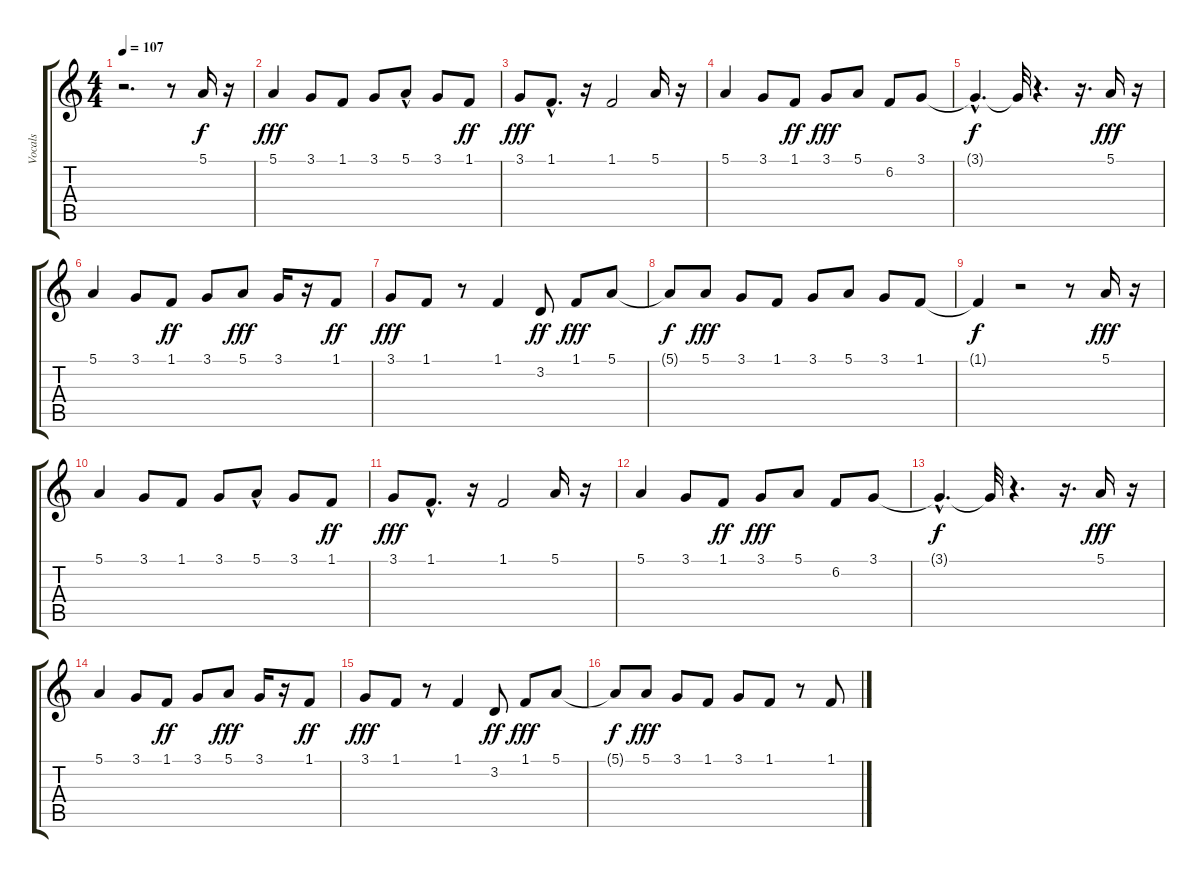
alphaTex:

\track ("Vocals" "Vocals") {instrument trumpet}
\staff {score tabs}
\tuning (E4 B3 G3 D3 A2 E2) {hide}
\ts (4 4)
\tempo 107
\clef g2
\ks c
r.2{d dy f instrument trumpet} r.8 5.1.16 r.16 |
5.1.4{dy fff} 3.1.8 1.1.8 3.1.8 5.1{hac}.8 3.1.8 1.1.8{dy ff} |
3.1.8{dy fff} 1.1{hac}.8{d} r.16 1.1.2 5.1.16 r.16 |
5.1.4 3.1.8 1.1.8{dy ff} 3.1.8{dy fff} 5.1.8 6.2.8 3.1.8 |
3.1{hac t}.4{d dy f} 3.1{t}.32 r.4{d} r.16{d} 5.1.16{dy fff} r.16 |
5.1.4 3.1.8 1.1.8{dy ff} 3.1.8 5.1.8{dy fff} 3.1.16 r.16 1.1.8{dy ff} |
3.1.8{dy fff} 1.1.8 r.8 1.1.4 3.2.8{dy ff} 1.1.8{dy fff} 5.1.8 |
5.1{t}.8{dy f} 5.1.8{dy fff} 3.1.8 1.1.8 3.1.8 5.1.8 3.1.8 1.1.8 |
1.1{t}.4{dy f} r.2 r.8 5.1.16{dy fff} r.16 |
5.1.4 3.1.8 1.1.8 3.1.8 5.1{hac}.8 3.1.8 1.1.8{dy ff} |
3.1.8{dy fff} 1.1{hac}.8{d} r.16 1.1.2 5.1.16 r.16 |
5.1.4 3.1.8 1.1.8{dy ff} 3.1.8{dy fff} 5.1.8 6.2.8 3.1.8 |
3.1{hac t}.4{d dy f} 3.1{t}.32 r.4{d} r.16{d} 5.1.16{dy fff} r.16 |
5.1.4 3.1.8 1.1.8{dy ff} 3.1.8 5.1.8{dy fff} 3.1.16 r.16 1.1.8{dy ff} |
3.1.8{dy fff} 1.1.8 r.8 1.1.4 3.2.8{dy ff} 1.1.8{dy fff} 5.1.8 |
5.1{t}.8{dy f} 5.1.8{dy fff} 3.1.8 1.1.8 3.1.8 1.1.8 r.8 1.1.8
